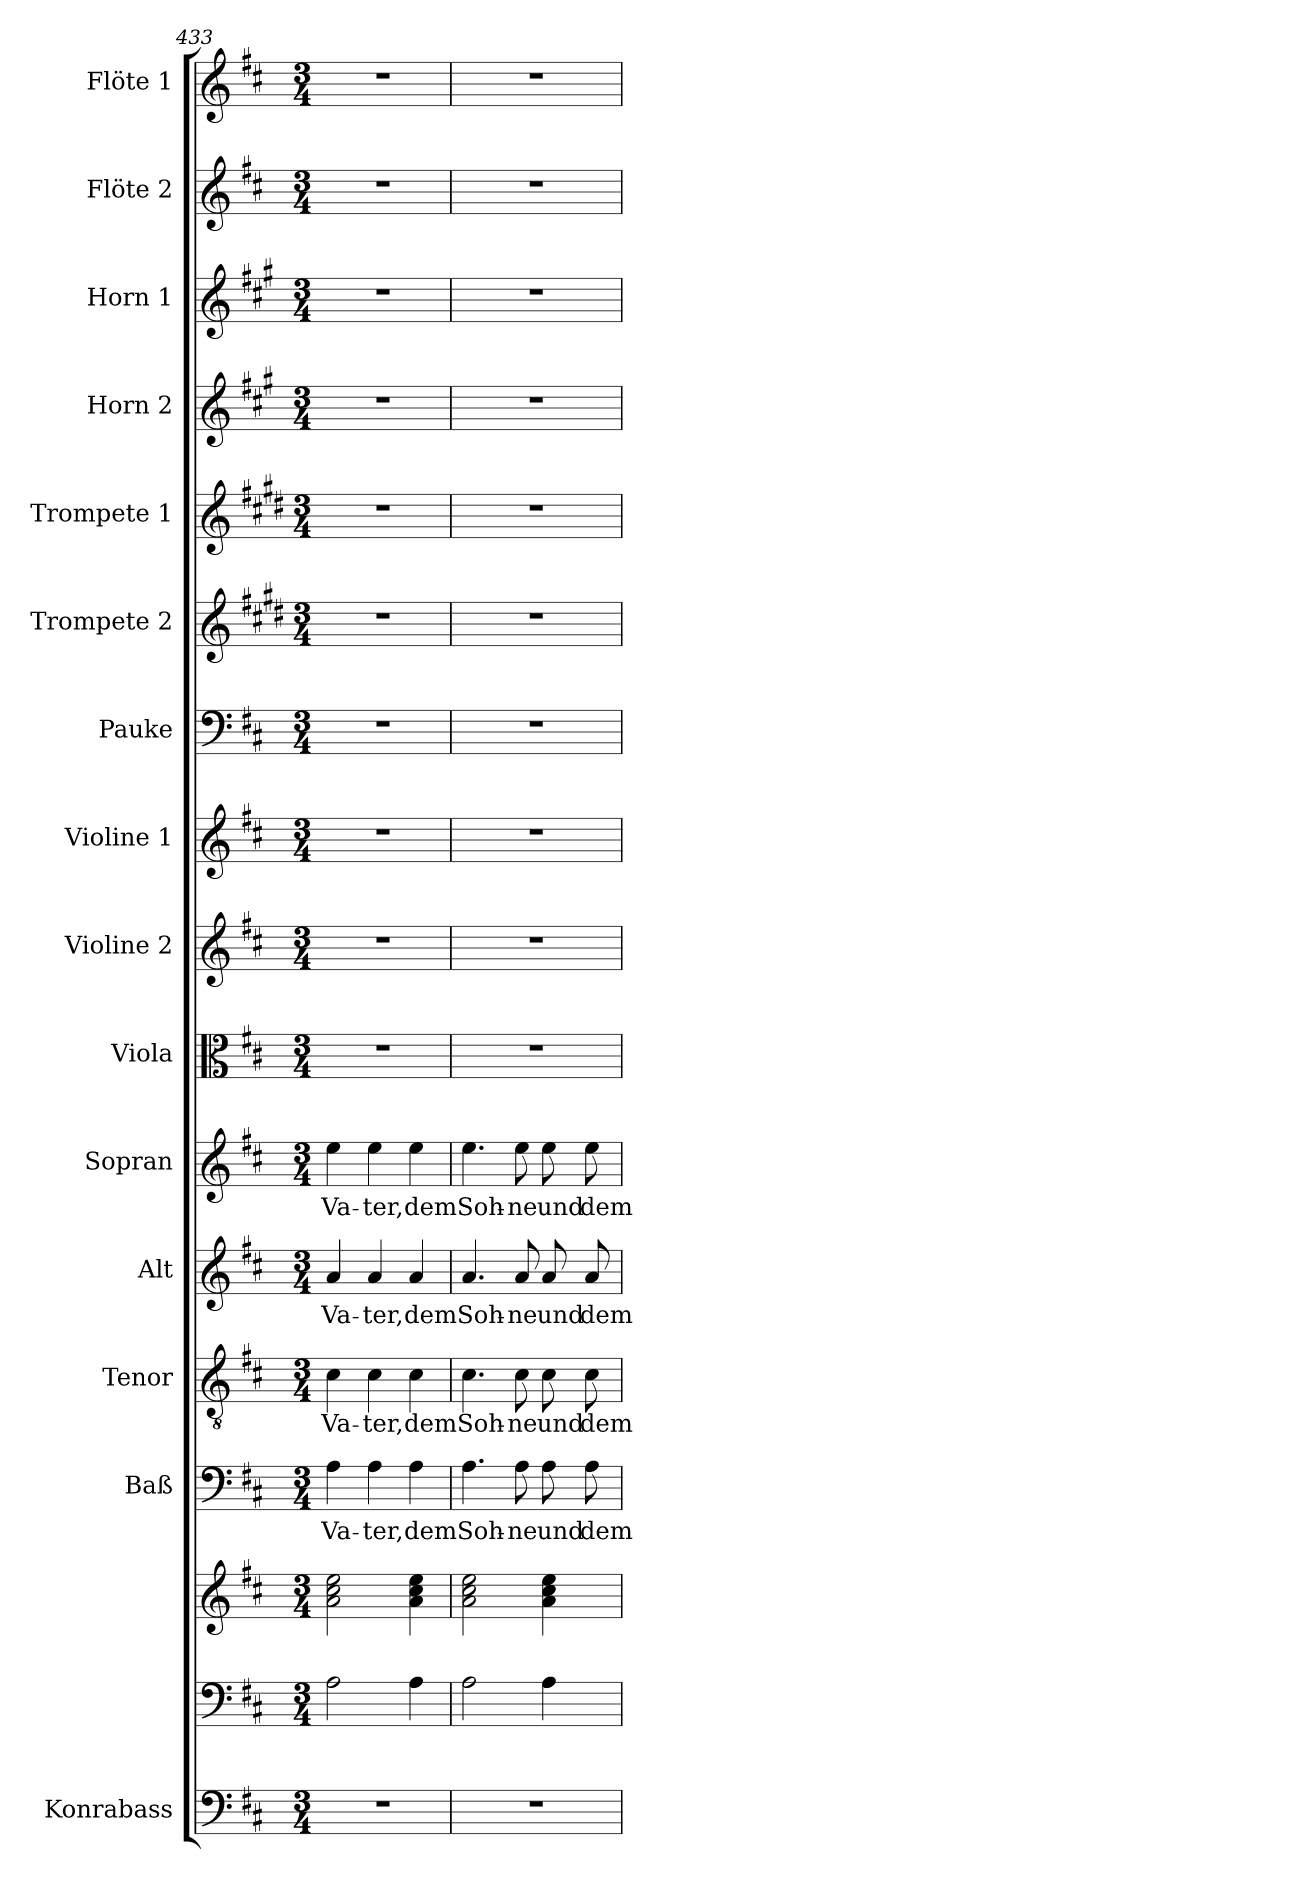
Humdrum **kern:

**kern	**kern	**kern	**kern	**text	**kern	**text	**kern	**text	**kern	**text	**kern	**kern	**kern	**kern	**kern	**kern	**kern	**kern	**kern	**kern
*part16	*part15	*part15	*part14	*part14	*part13	*part13	*part12	*part12	*part11	*part11	*part10	*part9	*part8	*part7	*part6	*part5	*part4	*part3	*part2	*part1
*staff17	*staff16	*staff15	*staff14	*staff14	*staff13	*staff13	*staff12	*staff12	*staff11	*staff11	*staff10	*staff9	*staff8	*staff7	*staff6	*staff5	*staff4	*staff3	*staff2	*staff1
*I"Konrabass	*	*	*I"Baß	*	*I"Tenor	*	*I"Alt	*	*I"Sopran	*	*I"Viola	*I"Violine 2	*I"Violine 1	*I"Pauke	*I"Trompete 2	*I"Trompete 1	*I"Horn 2	*I"Horn 1	*I"Flöte 2	*I"Flöte 1
*I'Kb.	*	*	*I'Baß	*	*I'Ten	*	*I'Alt	*	*I'Sop	*	*I'Vla.	*I'Vln. 2	*I'Vln. 1	*I'Pk.	*I'Trp. 2	*I'Trp. 1	*I'Hrn. 2	*I'Hrn. 1	*I'Fl. 2	*I'Fl. 1
*clefF4	*clefF4	*clefG2	*clefF4	*	*clefGv2	*	*clefG2	*	*clefG2	*	*clefC3	*clefG2	*clefG2	*clefF4	*clefG2	*clefG2	*clefG2	*clefG2	*clefG2	*clefG2
*ITrd7c12	*	*	*	*	*	*	*	*	*	*	*	*	*	*	*ITrd1c2	*ITrd1c2	*ITrd4c7	*ITrd4c7	*	*
*k[f#c#]	*k[f#c#]	*k[f#c#]	*k[f#c#]	*	*k[f#c#]	*	*k[f#c#]	*	*k[f#c#]	*	*k[f#c#]	*k[f#c#]	*k[f#c#]	*k[f#c#]	*k[f#c#]	*k[f#c#]	*k[f#c#]	*k[f#c#]	*k[f#c#]	*k[f#c#]
*D:	*D:	*D:	*D:	*	*D:	*	*D:	*	*D:	*	*D:	*D:	*D:	*D:	*D:	*D:	*D:	*D:	*D:	*D:
*M3/4	*M3/4	*M3/4	*M3/4	*	*M3/4	*	*M3/4	*	*M3/4	*	*M3/4	*M3/4	*M3/4	*M3/4	*M3/4	*M3/4	*M3/4	*M3/4	*M3/4	*M3/4
=433	=433	=433	=433	=433	=433	=433	=433	=433	=433	=433	=433	=433	=433	=433	=433	=433	=433	=433	=433	=433
!	!	!	!	!LO:LY:b	!	!LO:LY:b	!	!LO:LY:b	!	!LO:LY:b	!	!	!	!	!	!	!	!	!	!
2.r	2A\	2a\ 2cc#\ 2ee\	4A\	Va-	4c#\	Va-	4a/	Va-	4ee\	Va-	2.r	2.r	2.r	2.r	2.r	2.r	2.r	2.r	2.r	2.r
!	!	!	!	!LO:LY:b	!	!LO:LY:b	!	!LO:LY:b	!	!LO:LY:b	!	!	!	!	!	!	!	!	!	!
.	.	.	4A\	-ter,	4c#\	-ter,	4a/	-ter,	4ee\	-ter,	.	.	.	.	.	.	.	.	.	.
!	!	!	!	!LO:LY:b	!	!LO:LY:b	!	!LO:LY:b	!	!LO:LY:b	!	!	!	!	!	!	!	!	!	!
.	4A\	4a\ 4cc#\ 4ee\	4A\	dem	4c#\	dem	4a/	dem	4ee\	dem	.	.	.	.	.	.	.	.	.	.
=434	=434	=434	=434	=434	=434	=434	=434	=434	=434	=434	=434	=434	=434	=434	=434	=434	=434	=434	=434	=434
!	!	!	!	!LO:LY:b	!	!LO:LY:b	!	!LO:LY:b	!	!LO:LY:b	!	!	!	!	!	!	!	!	!	!
2.r	2A\	2a\ 2cc#\ 2ee\	4.A\	Soh-	4.c#\	Soh-	4.a/	Soh-	4.ee\	Soh-	2.r	2.r	2.r	2.r	2.r	2.r	2.r	2.r	2.r	2.r
!	!	!	!	!LO:LY:b	!	!LO:LY:b	!	!LO:LY:b	!	!LO:LY:b	!	!	!	!	!	!	!	!	!	!
.	.	.	8A\	-ne	8c#\	-ne	8a/	-ne	8ee\	-ne	.	.	.	.	.	.	.	.	.	.
!	!	!	!	!LO:LY:b	!	!LO:LY:b	!	!LO:LY:b	!	!LO:LY:b	!	!	!	!	!	!	!	!	!	!
.	4A\	4a\ 4cc#\ 4ee\	8A\	und	8c#\	und	8a/	und	8ee\	und	.	.	.	.	.	.	.	.	.	.
!	!	!	!	!LO:LY:b	!	!LO:LY:b	!	!LO:LY:b	!	!LO:LY:b	!	!	!	!	!	!	!	!	!	!
.	.	.	8A\	dem	8c#\	dem	8a/	dem	8ee\	dem	.	.	.	.	.	.	.	.	.	.
=	=	=	=	=	=	=	=	=	=	=	=	=	=	=	=	=	=	=	=	=
*-	*-	*-	*-	*-	*-	*-	*-	*-	*-	*-	*-	*-	*-	*-	*-	*-	*-	*-	*-	*-
